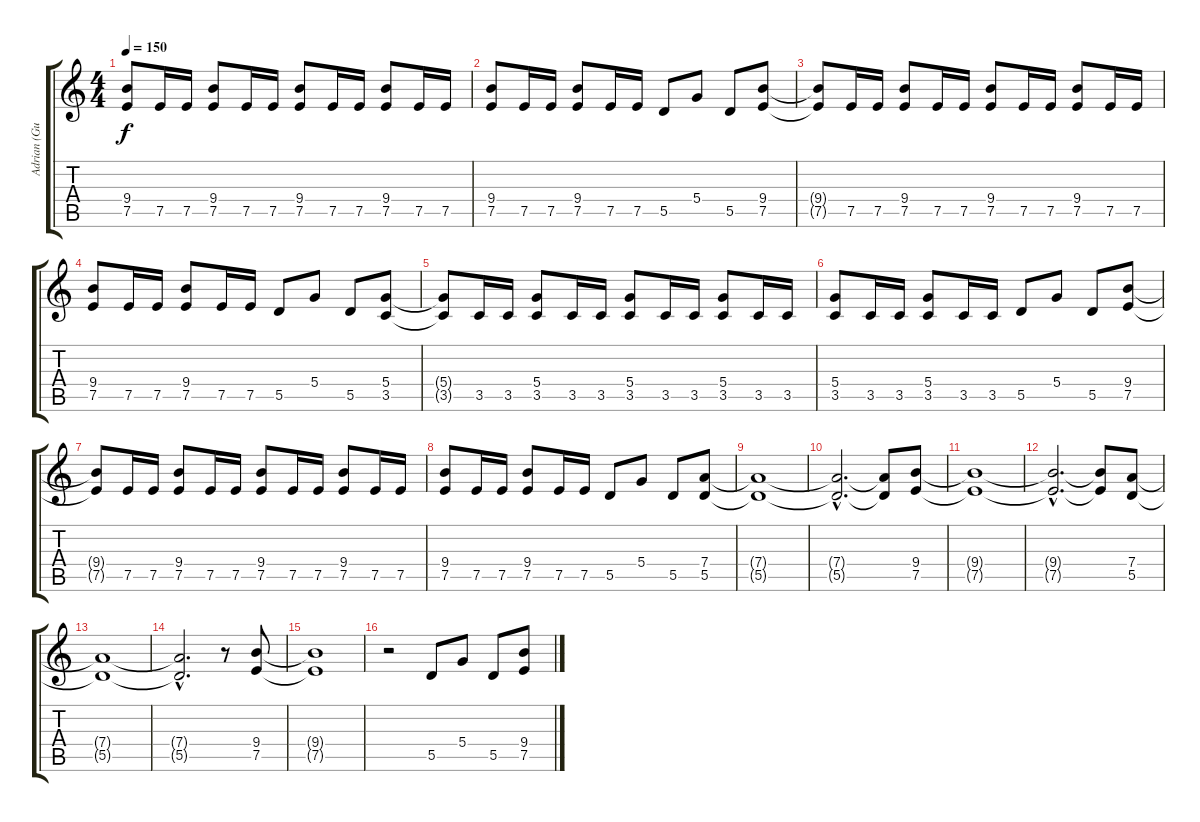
\track ("Adrian (Guitar 2)" "Adrian (Gu") {instrument distortionguitar}
\staff {score tabs}
\tuning (E4 B3 G3 D3 A2 E2) {hide}
\ts (4 4)
\tempo 150
\clef g2
\ks c
(9.4{t} 7.5{t}).8{dy f} 7.5.16 7.5.16 (9.4 7.5).8 7.5.16 7.5.16 (9.4 7.5).8 7.5.16 7.5.16 (9.4 7.5).8 7.5.16 7.5.16 |
(9.4 7.5).8 7.5.16 7.5.16 (9.4 7.5).8 7.5.16 7.5.16 5.5.8 5.4.8 5.5.8 (9.4 7.5).8 |
(9.4{t} 7.5{t}).8 7.5.16 7.5.16 (9.4 7.5).8 7.5.16 7.5.16 (9.4 7.5).8 7.5.16 7.5.16 (9.4 7.5).8 7.5.16 7.5.16 |
(9.4 7.5).8 7.5.16 7.5.16 (9.4 7.5).8 7.5.16 7.5.16 5.5.8 5.4.8 5.5.8 (5.4 3.5).8 |
(5.4{t} 3.5{t}).8 3.5.16 3.5.16 (5.4 3.5).8 3.5.16 3.5.16 (5.4 3.5).8 3.5.16 3.5.16 (5.4 3.5).8 3.5.16 3.5.16 |
(5.4 3.5).8 3.5.16 3.5.16 (5.4 3.5).8 3.5.16 3.5.16 5.5.8 5.4.8 5.5.8 (9.4 7.5).8 |
(9.4{t} 7.5{t}).8 7.5.16 7.5.16 (9.4 7.5).8 7.5.16 7.5.16 (9.4 7.5).8 7.5.16 7.5.16 (9.4 7.5).8 7.5.16 7.5.16 |
(9.4 7.5).8 7.5.16 7.5.16 (9.4 7.5).8 7.5.16 7.5.16 5.5.8 5.4.8 5.5.8 (7.4 5.5).8 |
(7.4{t} 5.5{t}).1 |
(7.4{hac t} 5.5{hac t}).2{d} (7.4{t} 5.5{t}).8 (9.4 7.5).8 |
(9.4{t} 7.5{t}).1 |
(9.4{hac t} 7.5{hac t}).2{d} (9.4{t} 7.5{t}).8 (7.4 5.5).8 |
(7.4{t} 5.5{t}).1 |
(7.4{hac t} 5.5{hac t}).2{d} r.8 (9.4 7.5).8 |
(9.4{t} 7.5{t}).1 |
r.2 5.5.8 5.4.8 5.5.8 (9.4 7.5).8
